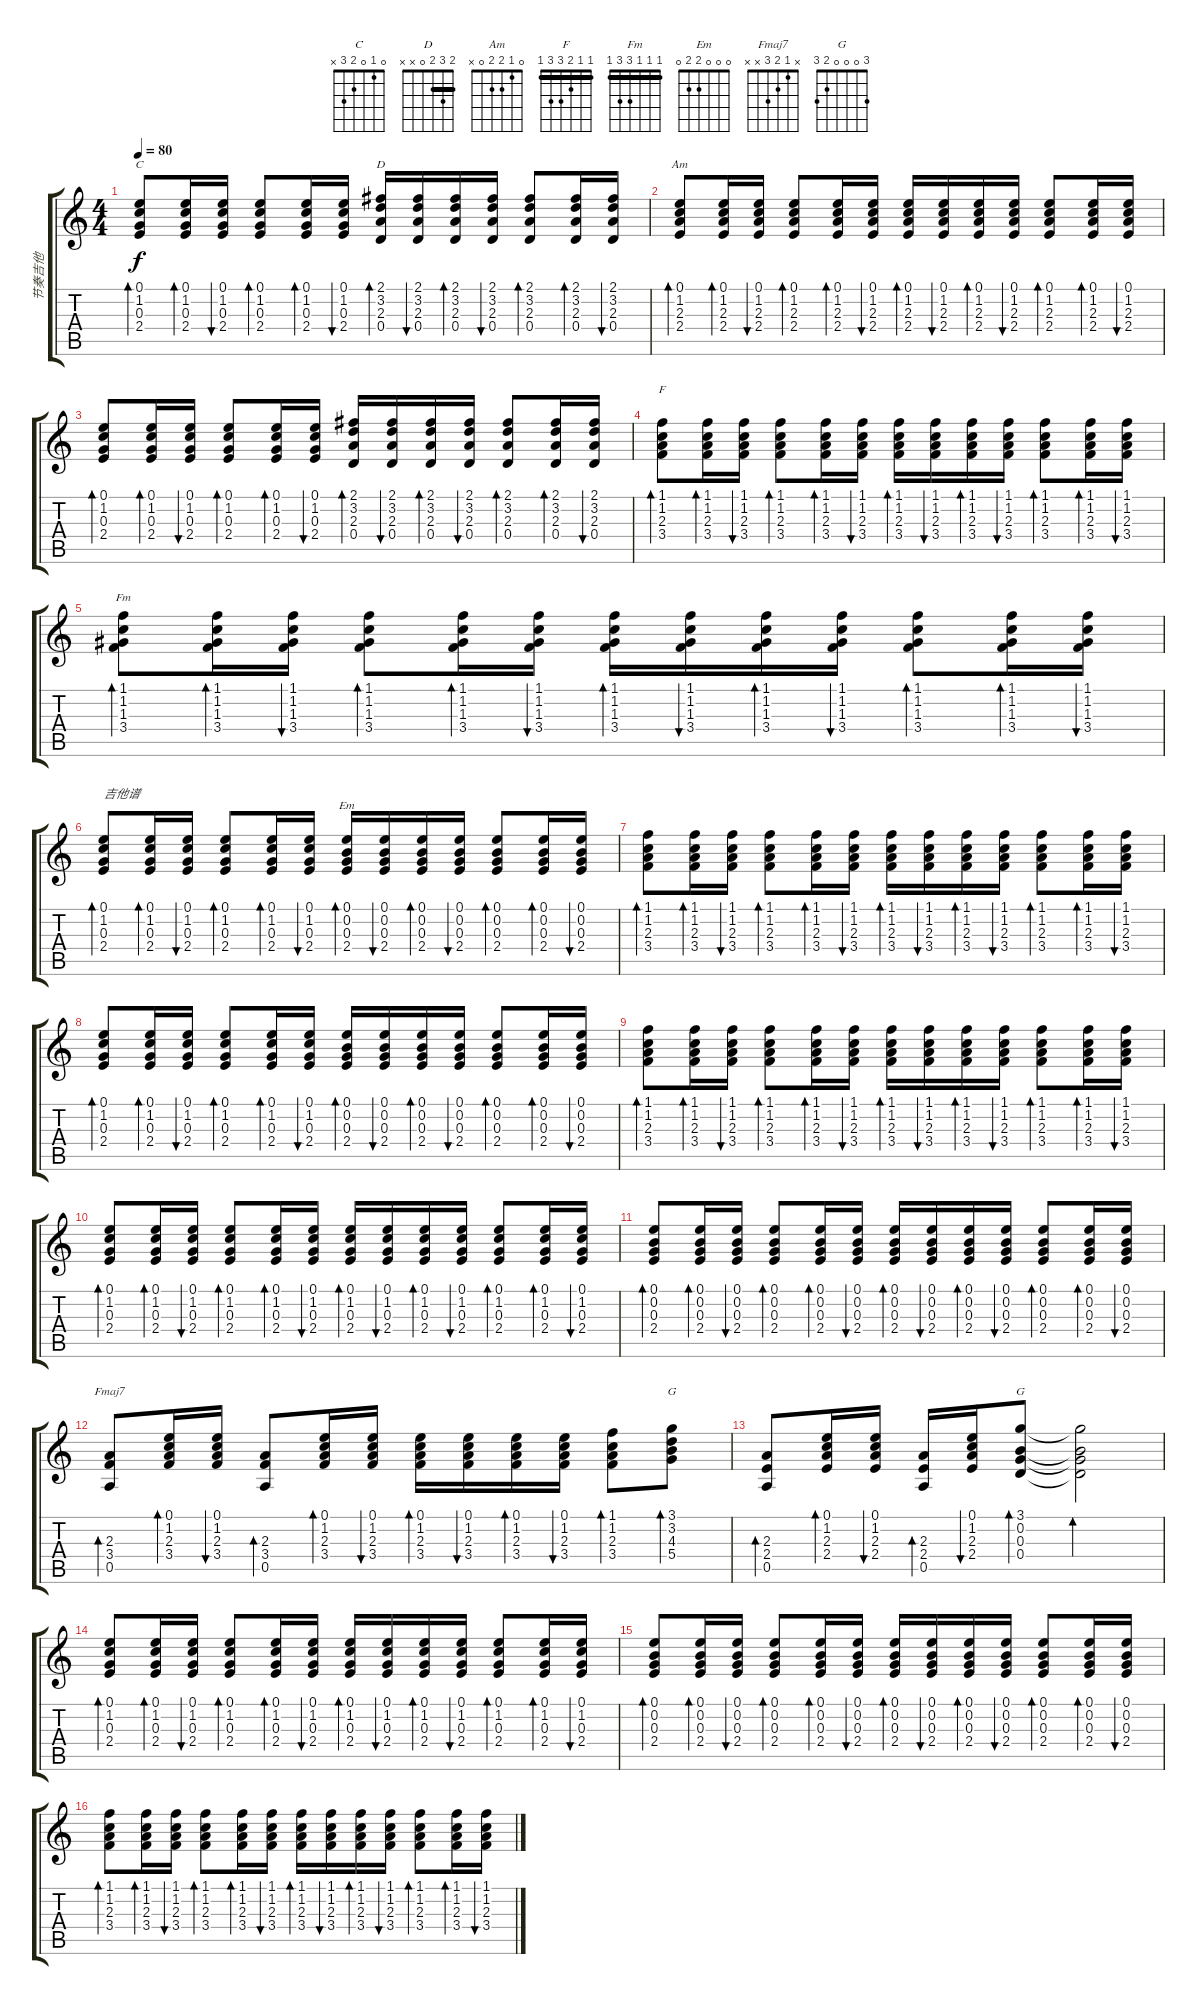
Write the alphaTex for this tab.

\track ("节奏吉他" "节奏吉他") {instrument electricguitarjazz}
\staff {score tabs}
\tuning (E4 B3 G3 D3 A2 E2) {hide}
\chord ("C" 0 1 0 2 3 x)
\chord ("D" 2 3 2 0 x x) {barre 2}
\chord ("Am" 0 1 2 2 0 x)
\chord ("F" 1 1 2 3 3 1) {barre 1}
\chord ("Fm" 1 1 1 3 3 1) {barre 1}
\chord ("Em" 0 0 0 2 2 0)
\chord ("Fmaj7" x 1 2 3 x x)
\chord ("G" 3 3 4 5 5 3) {barre 3}
\chord ("G" 3 0 0 0 2 3)
\ts (4 4)
\tempo 80
\clef g2
\ks c
(0.1 1.2 0.3 2.4).8{bd 30 ch "C" dy f} (0.1 1.2 0.3 2.4).16{bd 30} (0.1 1.2 0.3 2.4).16{bu 30} (0.1 1.2 0.3 2.4).8{bd 30} (0.1 1.2 0.3 2.4).16{bd 30} (0.1 1.2 0.3 2.4).16{bu 30} (2.1 3.2 2.3 0.4).16{bd 30 ch "D"} (2.1 3.2 2.3 0.4).16{bu 30} (2.1 3.2 2.3 0.4).16{bd 30} (2.1 3.2 2.3 0.4).16{bu 30} (2.1 3.2 2.3 0.4).8{bd 30} (2.1 3.2 2.3 0.4).16{bd 30} (2.1 3.2 2.3 0.4).16{bu 30} |
(0.1 1.2 2.3 2.4).8{bd 30 ch "Am"} (0.1 1.2 2.3 2.4).16{bd 30} (0.1 1.2 2.3 2.4).16{bu 30} (0.1 1.2 2.3 2.4).8{bd 30} (0.1 1.2 2.3 2.4).16{bd 30} (0.1 1.2 2.3 2.4).16{bu 30} (0.1 1.2 2.3 2.4).16{bd 30} (0.1 1.2 2.3 2.4).16{bu 30} (0.1 1.2 2.3 2.4).16{bd 30} (0.1 1.2 2.3 2.4).16{bu 30} (0.1 1.2 2.3 2.4).8{bd 30} (0.1 1.2 2.3 2.4).16{bd 30} (0.1 1.2 2.3 2.4).16{bu 30} |
(0.1 1.2 0.3 2.4).8{bd 30} (0.1 1.2 0.3 2.4).16{bd 30} (0.1 1.2 0.3 2.4).16{bu 30} (0.1 1.2 0.3 2.4).8{bd 30} (0.1 1.2 0.3 2.4).16{bd 30} (0.1 1.2 0.3 2.4).16{bu 30} (2.1 3.2 2.3 0.4).16{bd 30} (2.1 3.2 2.3 0.4).16{bu 30} (2.1 3.2 2.3 0.4).16{bd 30} (2.1 3.2 2.3 0.4).16{bu 30} (2.1 3.2 2.3 0.4).8{bd 30} (2.1 3.2 2.3 0.4).16{bd 30} (2.1 3.2 2.3 0.4).16{bu 30} |
(1.1 1.2 2.3 3.4).8{bd 30 ch "F"} (1.1 1.2 2.3 3.4).16{bd 30} (1.1 1.2 2.3 3.4).16{bu 30} (1.1 1.2 2.3 3.4).8{bd 30} (1.1 1.2 2.3 3.4).16{bd 30} (1.1 1.2 2.3 3.4).16{bu 30} (1.1 1.2 2.3 3.4).16{bd 30} (1.1 1.2 2.3 3.4).16{bu 30} (1.1 1.2 2.3 3.4).16{bd 30} (1.1 1.2 2.3 3.4).16{bu 30} (1.1 1.2 2.3 3.4).8{bd 30} (1.1 1.2 2.3 3.4).16{bd 30} (1.1 1.2 2.3 3.4).16{bu 30} |
(1.1 1.2 1.3 3.4).8{bd 30 ch "Fm"} (1.1 1.2 1.3 3.4).16{bd 30} (1.1 1.2 1.3 3.4).16{bu 30} (1.1 1.2 1.3 3.4).8{bd 30} (1.1 1.2 1.3 3.4).16{bd 30} (1.1 1.2 1.3 3.4).16{bu 30} (1.1 1.2 1.3 3.4).16{bd 30} (1.1 1.2 1.3 3.4).16{bu 30} (1.1 1.2 1.3 3.4).16{bd 30} (1.1 1.2 1.3 3.4).16{bu 30} (1.1 1.2 1.3 3.4).8{bd 30} (1.1 1.2 1.3 3.4).16{bd 30} (1.1 1.2 1.3 3.4).16{bu 30} |
(0.1 1.2 0.3 2.4).8{bd 30 txt "吉他谱"} (0.1 1.2 0.3 2.4).16{bd 30} (0.1 1.2 0.3 2.4).16{bu 30} (0.1 1.2 0.3 2.4).8{bd 30} (0.1 1.2 0.3 2.4).16{bd 30} (0.1 1.2 0.3 2.4).16{bu 30} (0.1 0.2 0.3 2.4).16{bd 30 ch "Em"} (0.1 0.2 0.3 2.4).16{bu 30} (0.1 0.2 0.3 2.4).16{bd 30} (0.1 0.2 0.3 2.4).16{bu 30} (0.1 0.2 0.3 2.4).8{bd 30} (0.1 0.2 0.3 2.4).16{bd 30} (0.1 0.2 0.3 2.4).16{bu 30} |
(1.1 1.2 2.3 3.4).8{bd 30} (1.1 1.2 2.3 3.4).16{bd 30} (1.1 1.2 2.3 3.4).16{bu 30} (1.1 1.2 2.3 3.4).8{bd 30} (1.1 1.2 2.3 3.4).16{bd 30} (1.1 1.2 2.3 3.4).16{bu 30} (1.1 1.2 2.3 3.4).16{bd 30} (1.1 1.2 2.3 3.4).16{bu 30} (1.1 1.2 2.3 3.4).16{bd 30} (1.1 1.2 2.3 3.4).16{bu 30} (1.1 1.2 2.3 3.4).8{bd 30} (1.1 1.2 2.3 3.4).16{bd 30} (1.1 1.2 2.3 3.4).16{bu 30} |
(0.1 1.2 0.3 2.4).8{bd 30} (0.1 1.2 0.3 2.4).16{bd 30} (0.1 1.2 0.3 2.4).16{bu 30} (0.1 1.2 0.3 2.4).8{bd 30} (0.1 1.2 0.3 2.4).16{bd 30} (0.1 1.2 0.3 2.4).16{bu 30} (0.1 0.2 0.3 2.4).16{bd 30} (0.1 0.2 0.3 2.4).16{bu 30} (0.1 0.2 0.3 2.4).16{bd 30} (0.1 0.2 0.3 2.4).16{bu 30} (0.1 0.2 0.3 2.4).8{bd 30} (0.1 0.2 0.3 2.4).16{bd 30} (0.1 0.2 0.3 2.4).16{bu 30} |
(1.1 1.2 2.3 3.4).8{bd 30} (1.1 1.2 2.3 3.4).16{bd 30} (1.1 1.2 2.3 3.4).16{bu 30} (1.1 1.2 2.3 3.4).8{bd 30} (1.1 1.2 2.3 3.4).16{bd 30} (1.1 1.2 2.3 3.4).16{bu 30} (1.1 1.2 2.3 3.4).16{bd 30} (1.1 1.2 2.3 3.4).16{bu 30} (1.1 1.2 2.3 3.4).16{bd 30} (1.1 1.2 2.3 3.4).16{bu 30} (1.1 1.2 2.3 3.4).8{bd 30} (1.1 1.2 2.3 3.4).16{bd 30} (1.1 1.2 2.3 3.4).16{bu 30} |
(0.1 1.2 0.3 2.4).8{bd 30} (0.1 1.2 0.3 2.4).16{bd 30} (0.1 1.2 0.3 2.4).16{bu 30} (0.1 1.2 0.3 2.4).8{bd 30} (0.1 1.2 0.3 2.4).16{bd 30} (0.1 1.2 0.3 2.4).16{bu 30} (0.1 1.2 0.3 2.4).16{bd 30} (0.1 1.2 0.3 2.4).16{bu 30} (0.1 1.2 0.3 2.4).16{bd 30} (0.1 1.2 0.3 2.4).16{bu 30} (0.1 1.2 0.3 2.4).8{bd 30} (0.1 1.2 0.3 2.4).16{bd 30} (0.1 1.2 0.3 2.4).16{bu 30} |
(0.1 0.2 0.3 2.4).8{bd 30} (0.1 0.2 0.3 2.4).16{bd 30} (0.1 0.2 0.3 2.4).16{bu 30} (0.1 0.2 0.3 2.4).8{bd 30} (0.1 0.2 0.3 2.4).16{bd 30} (0.1 0.2 0.3 2.4).16{bu 30} (0.1 0.2 0.3 2.4).16{bd 30} (0.1 0.2 0.3 2.4).16{bu 30} (0.1 0.2 0.3 2.4).16{bd 30} (0.1 0.2 0.3 2.4).16{bu 30} (0.1 0.2 0.3 2.4).8{bd 30} (0.1 0.2 0.3 2.4).16{bd 30} (0.1 0.2 0.3 2.4).16{bu 30} |
(2.3 3.4 0.5).8{bd 30 ch "Fmaj7"} (0.1 1.2 2.3 3.4).16{bd 30} (0.1 1.2 2.3 3.4).16{bu 30} (2.3 3.4 0.5).8{bd 30} (0.1 1.2 2.3 3.4).16{bd 30} (0.1 1.2 2.3 3.4).16{bu 30} (0.1 1.2 2.3 3.4).16{bd 30} (0.1 1.2 2.3 3.4).16{bu 30} (0.1 1.2 2.3 3.4).16{bd 30} (0.1 1.2 2.3 3.4).16{bu 30} (1.1 1.2 2.3 3.4).8{bd 30} (3.1 3.2 4.3 5.4).8{bd 30 ch "G"} |
(2.3 2.4 0.5).8{bd 30} (0.1 1.2 2.3 2.4).16{bd 30} (0.1 1.2 2.3 2.4).16{bu 30} (2.3 2.4 0.5).16{bd 30} (0.1 1.2 2.3 2.4).16{bu 30} (3.1 0.2 0.3 0.4).8{bd 30 ch "G"} (3.1{t} 0.2{t} 0.3{t} 0.4{t}).2{bd 30} |
(0.1 1.2 0.3 2.4).8{bd 30} (0.1 1.2 0.3 2.4).16{bd 30} (0.1 1.2 0.3 2.4).16{bu 30} (0.1 1.2 0.3 2.4).8{bd 30} (0.1 1.2 0.3 2.4).16{bd 30} (0.1 1.2 0.3 2.4).16{bu 30} (0.1 1.2 0.3 2.4).16{bd 30} (0.1 1.2 0.3 2.4).16{bu 30} (0.1 1.2 0.3 2.4).16{bd 30} (0.1 1.2 0.3 2.4).16{bu 30} (0.1 1.2 0.3 2.4).8{bd 30} (0.1 1.2 0.3 2.4).16{bd 30} (0.1 1.2 0.3 2.4).16{bu 30} |
(0.1 0.2 0.3 2.4).8{bd 30} (0.1 0.2 0.3 2.4).16{bd 30} (0.1 0.2 0.3 2.4).16{bu 30} (0.1 0.2 0.3 2.4).8{bd 30} (0.1 0.2 0.3 2.4).16{bd 30} (0.1 0.2 0.3 2.4).16{bu 30} (0.1 0.2 0.3 2.4).16{bd 30} (0.1 0.2 0.3 2.4).16{bu 30} (0.1 0.2 0.3 2.4).16{bd 30} (0.1 0.2 0.3 2.4).16{bu 30} (0.1 0.2 0.3 2.4).8{bd 30} (0.1 0.2 0.3 2.4).16{bd 30} (0.1 0.2 0.3 2.4).16{bu 30} |
(1.1 1.2 2.3 3.4).8{bd 30} (1.1 1.2 2.3 3.4).16{bd 30} (1.1 1.2 2.3 3.4).16{bu 30} (1.1 1.2 2.3 3.4).8{bd 30} (1.1 1.2 2.3 3.4).16{bd 30} (1.1 1.2 2.3 3.4).16{bu 30} (1.1 1.2 2.3 3.4).16{bd 30} (1.1 1.2 2.3 3.4).16{bu 30} (1.1 1.2 2.3 3.4).16{bd 30} (1.1 1.2 2.3 3.4).16{bu 30} (1.1 1.2 2.3 3.4).8{bd 30} (1.1 1.2 2.3 3.4).16{bd 30} (1.1 1.2 2.3 3.4).16{bu 30}
